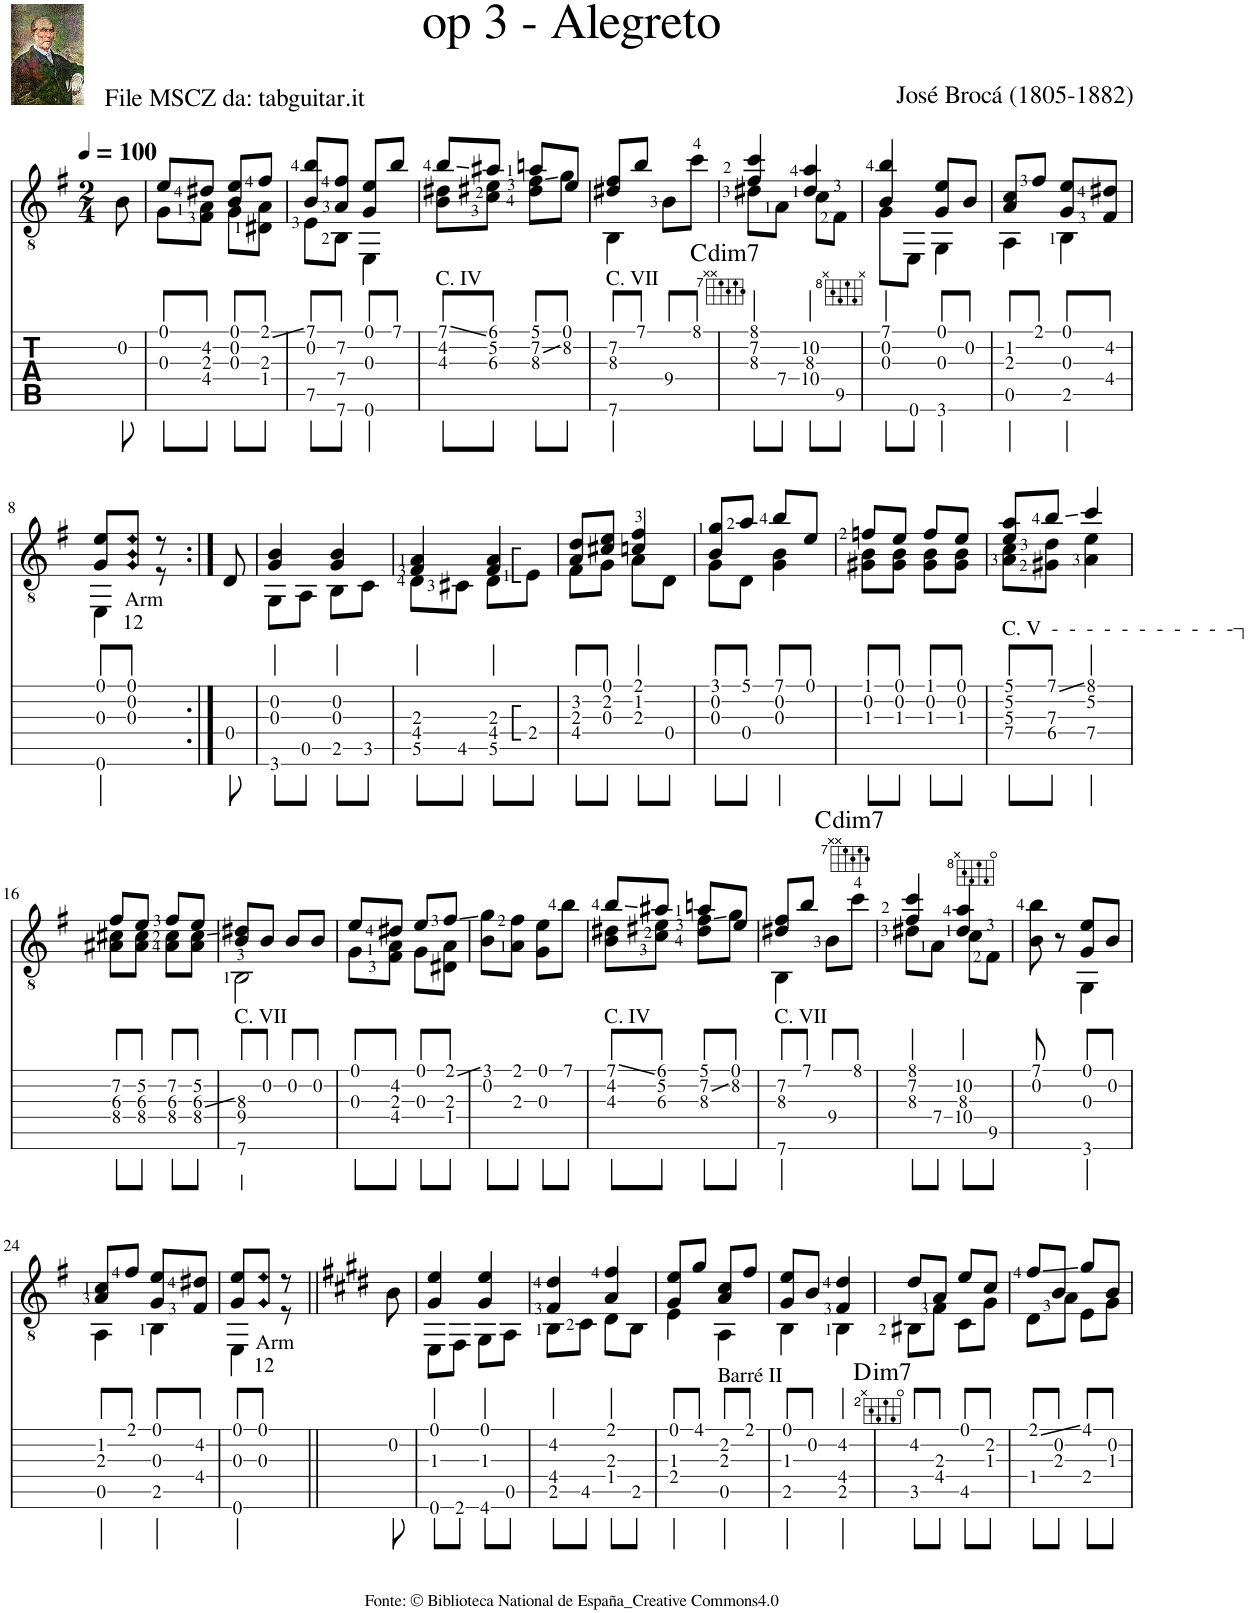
**kern	**harte	**kern	**harte
*part2	*part2	*part1	*part1
*staff2	*	*staff1	*
*I"Chitarra classica (Intavolatura)	*	*I"Guitar	*
*stria6	*	*	*
*	*	*clefGv2	*
*k[f#]	*	*k[f#]	*
*M2/4	*	*M2/4	*
*MM100	*	*MM100	*
=	=	=	=
8B\	.	8B\	.
=1	=1	=1	=1
*^	*	*^	*
8e/L	8G\L	.	8e/L	8G\L	.
8d#X/J	8F#\ 8A\J	.	8d#X/J	8F#\ 8A\J	.
8B/ 8e/L	8G\L	.	8B/ 8e/L	8G\L	.
8f#/J	8D#X\ 8A\J	.	8f#/J	8D#X\ 8A\J	.
=2	=2	=2	=2	=2	=2
8B/ 8b/L	8E\L	.	8B/ 8b/L	8E\L	.
8A/ 8f#/J	8BB\J	.	8A/ 8f#/J	8BB\J	.
8G/ 8e/L	4EE\	.	8G/ 8e/L	4EE\	.
8b/J	.	.	8b/J	.	.
=3	=3	=3	=3	=3	=3
!LO:TX:a:t=C. IV	!	!	!	!	!
8b/L	8B\ 8d#X\L	.	8b/L	8B\ 8d#X\L	.
8a#X/J	8c#X\ 8e\J	.	8a#X/J	8c#X\ 8e\J	.
8an/L	8d#\ 8f#\L	.	8an/L	8d#\ 8f#\L	.
8e/J	8g\J	.	8e/J	8g\J	.
=4	=4	=4	=4	=4	=4
!LO:TX:a:t=C. VII	!	!	!	!	!
8d#X/ 8f#/L	4BB\	.	8d#X/ 8f#/L	4BB\	.
8b/J	.	.	8b/J	.	.
8B/L	4ryy	.	8B\L	4ryy	.
8cc/J	.	.	8cc\J	.	.
=5	=5	=5	=5	=5	=5
!	!	!LO:H:kt=dim7	!	!	!
4f#/ 4cc/	8d#X\L	C:dim7	4f#/ 4cc/	8d#X\L	.
.	8A\J	.	.	8A\J	.
4d#/ 4a/	8c\L	.	4d#/ 4a/	8c\L	.
.	8F#\J	.	.	8F#\J	.
=6	=6	=6	=6	=6	=6
4B/ 4b/	8G\L	.	4B/ 4b/	8G\L	.
.	8EE\J	.	.	8EE\J	.
8G/ 8e/L	4GG\	.	8G/ 8e/L	4GG\	.
8B/J	.	.	8B/J	.	.
=7	=7	=7	=7	=7	=7
8A/ 8c/L	4AA\	.	8A/ 8c/L	4AA\	.
8f#/J	.	.	8f#/J	.	.
8G/ 8e/L	4BB\	.	8G/ 8e/L	4BB\	.
8F#/ 8d#X/J	.	.	8F#/ 8d#X/J	.	.
!!LO:LB:g=z	!!
=8	=8	=8	=8	=8	=8
8G/ 8e/L	4EE\	.	8G/ 8e/L	4EE\	.
!LO:TX:a:t=Arm	!	!	!	!	!
!LO:TX:a:t=12	!	!	!	!	!
8G/ 8B/ 8e/J	.	.	8G/ 8B/ 8e/J	.	.
8r	8r	.	8r	8r	.
*v	*v	*	*	*	*
*	*	*v	*v	*
=9:|!	=9:|!	=9:|!	=9:|!
8D\	.	8D/	.
=10	=10	=10	=10
*^	*	*^	*
4G/ 4B/	8GG\L	.	4G/ 4B/	8GG\L	.
.	8AA\J	.	.	8AA\J	.
4G/ 4B/	8BB\L	.	4G/ 4B/	8BB\L	.
.	8C\J	.	.	8C\J	.
=11	=11	=11	=11	=11	=11
4F#/ 4A/	8D\L	.	4F#/ 4A/	8D\L	.
.	8C#X\J	.	.	8C#X\J	.
4F#/ 4A/	8D\L	.	4F#/ 4A/	8D\L	.
.	8E::\J	.	.	8E::\J	.
=12	=12	=12	=12	=12	=12
8A/ 8d/L	8F#\L	.	8A/ 8d/L	8F#\L	.
8c#X/ 8e/J	8G\J	.	8c#X/ 8e/J	8G\J	.
4cn/ 4f#/	8A\L	.	4cn/ 4f#/	8A\L	.
.	8D\J	.	.	8D\J	.
=13	=13	=13	=13	=13	=13
8B/ 8g/L	8G\L	.	8B/ 8g/L	8G\L	.
8a/J	8D\J	.	8a/J	8D\J	.
8b/L	4G\ 4B\	.	8b/L	4G\ 4B\	.
8e/J	.	.	8e/J	.	.
=14	=14	=14	=14	=14	=14
8fn/L	8G#X\ 8B\L	.	8fn/L	8G#X\ 8B\L	.
8e/J	8G#\ 8B\J	.	8e/J	8G#\ 8B\J	.
8f/L	8G#\ 8B\L	.	8f/L	8G#\ 8B\L	.
8e/J	8G#\ 8B\J	.	8e/J	8G#\ 8B\J	.
=15	=15	=15	=15	=15	=15
!LO:TX:a:t=C. V  -  -  -  -  -  -  -  -  -  -  -┐	!	!	!	!	!
8e/ 8a/L	8A\ 8c\L	.	8e/ 8a/L	8A\ 8c\L	.
8b/J	8G#X\ 8d\J	.	8b/J	8G#X\ 8d\J	.
4cc/	4A\ 4e\	.	4cc/	4A\ 4e\	.
!!LO:LB:g=z	!!
=16	=16	=16	=16	=16	=16
8f#/L	8A#X\ 8c#X\L	.	8f#/L	8A#X\ 8c#X\L	.
8e/J	8A#\ 8c#\J	.	8e/J	8A#\ 8c#\J	.
8f#/L	8A#\ 8c#\L	.	8f#/L	8A#\ 8c#\L	.
8e/J	8A#\ 8c#\J	.	8e/J	8A#\ 8c#\J	.
=17	=17	=17	=17	=17	=17
!LO:TX:a:t=C. VII	!	!	!	!	!
8B/ 8d#X/L	2BB\	.	8B/ 8d#X/L	2BB\	.
8B/J	.	.	8B/J	.	.
8B/L	.	.	8B/L	.	.
8B/J	.	.	8B/J	.	.
=18	=18	=18	=18	=18	=18
8e/L	8G\L	.	8e/L	8G\L	.
8d#X/J	8F#\ 8A\J	.	8d#X/J	8F#\ 8A\J	.
8e/L	8G\L	.	8e/L	8G\L	.
8f#/J	8D#X\ 8A\J	.	8f#/J	8D#X\ 8A\J	.
*v	*v	*	*	*	*
*	*	*v	*v	*
=19	=19	=19	=19
8B\ 8g\L	.	8B\ 8g\L	.
8A\ 8f#\J	.	8A\ 8f#\J	.
8G\ 8e\L	.	8G\ 8e\L	.
8b\J	.	8b\J	.
=20	=20	=20	=20
*^	*	*^	*
!LO:TX:a:t=C. IV	!	!	!	!	!
8b/L	8B\ 8d#X\L	.	8b/L	8B\ 8d#X\L	.
8a#X/J	8c#X\ 8e\J	.	8a#X/J	8c#X\ 8e\J	.
8an/L	8d#\ 8f#\L	.	8an/L	8d#\ 8f#\L	.
8e/J	8g\J	.	8e/J	8g\J	.
=21	=21	=21	=21	=21	=21
!LO:TX:a:t=C. VII	!	!	!	!	!
8d#X/ 8f#/L	4BB\	.	8d#X/ 8f#/L	4BB\	.
8b/J	.	.	8b/J	.	.
8B/L	4ryy	.	8B\L	4ryy	.
8cc/J	.	.	8cc\J	.	.
=22	=22	=22	=22	=22	=22
!	!	!	!	!	!LO:H:kt=dim7
4f#/ 4cc/	8d#X\L	.	4f#/ 4cc/	8d#X\L	C:dim7
.	8A\J	.	.	8A\J	.
4d#/ 4a/	8c\L	.	4d#/ 4a/	8c\L	.
.	8F#\J	.	.	8F#\J	.
=23	=23	=23	=23	=23	=23
8B/ 8b/	4ryy	.	8B\ 8b\	4ryy	.
8r	.	.	8r	.	.
8G/ 8e/L	4GG\	.	8G/ 8e/L	4GG\	.
8B/J	.	.	8B/J	.	.
!!LO:LB:g=z	!!
=24	=24	=24	=24	=24	=24
8A/ 8c/L	4AA\	.	8A/ 8c/L	4AA\	.
8f#/J	.	.	8f#/J	.	.
8G/ 8e/L	4BB\	.	8G/ 8e/L	4BB\	.
8F#/ 8d#X/J	.	.	8F#/ 8d#X/J	.	.
=25	=25	=25	=25	=25	=25
8G/ 8e/L	4EE\	.	8G/ 8e/L	4EE\	.
!LO:TX:a:t=Arm	!	!	!	!	!
!LO:TX:a:t=12	!	!	!	!	!
8G/ 8e/J	.	.	8G/ 8e/J	.	.
8r	8r	.	8r	8r	.
*v	*v	*	*	*	*
*	*	*v	*v	*
=26||	=26||	=26||	=26||
*k[f#c#g#d#]	*	*k[f#c#g#d#]	*
8B\	.	8B\	.
=27	=27	=27	=27
*^	*	*^	*
4G#/ 4e/	8EE\L	.	4G#/ 4e/	8EE\L	.
.	8FF#\J	.	.	8FF#\J	.
4G#/ 4e/	8GG#\L	.	4G#/ 4e/	8GG#\L	.
.	8AA\J	.	.	8AA\J	.
=28	=28	=28	=28	=28	=28
4F#/ 4d#/	8BB\L	.	4F#/ 4d#/	8BB\L	.
.	8C#\J	.	.	8C#\J	.
4A/ 4f#/	8D#\L	.	4A/ 4f#/	8D#\L	.
.	8BB\J	.	.	8BB\J	.
=29	=29	=29	=29	=29	=29
8G#/ 8e/L	4E\	.	8G#/ 8e/L	4E\	.
8g#/J	.	.	8g#/J	.	.
!LO:TX:a:t=Barré II	!	!	!	!	!
8A/ 8c#/L	4AA\	.	8A/ 8c#/L	4AA\	.
8f#/J	.	.	8f#/J	.	.
=30	=30	=30	=30	=30	=30
8G#/ 8e/L	4BB\	.	8G#/ 8e/L	4BB\	.
8B/J	.	.	8B/J	.	.
4F#/ 4d#/	4BB\	.	4F#/ 4d#/	4BB\	.
=31	=31	=31	=31	=31	=31
!	!	!LO:H:kt=im	!	!	!
8d#/L	8BB#X\L	.	8d#/L	8BB#X\L	.
8A/J	8F#\J	.	8A/J	8F#\J	.
8e/L	8C#\L	.	8e/L	8C#\L	.
8c#/J	8G#\J	.	8c#/J	8G#\J	.
=32	=32	=32	=32	=32	=32
8f#/L	8D#\L	.	8f#/L	8D#\L	.
8B/J	8A\J	.	8B/J	8A\J	.
8g#/L	8E\L	.	8g#/L	8E\L	.
8B/J	8G#\J	.	8B/J	8G#\J	.
*v	*v	*	*	*	*
*	*	*v	*v	*
=	=	=	=
*-	*-	*-	*-
